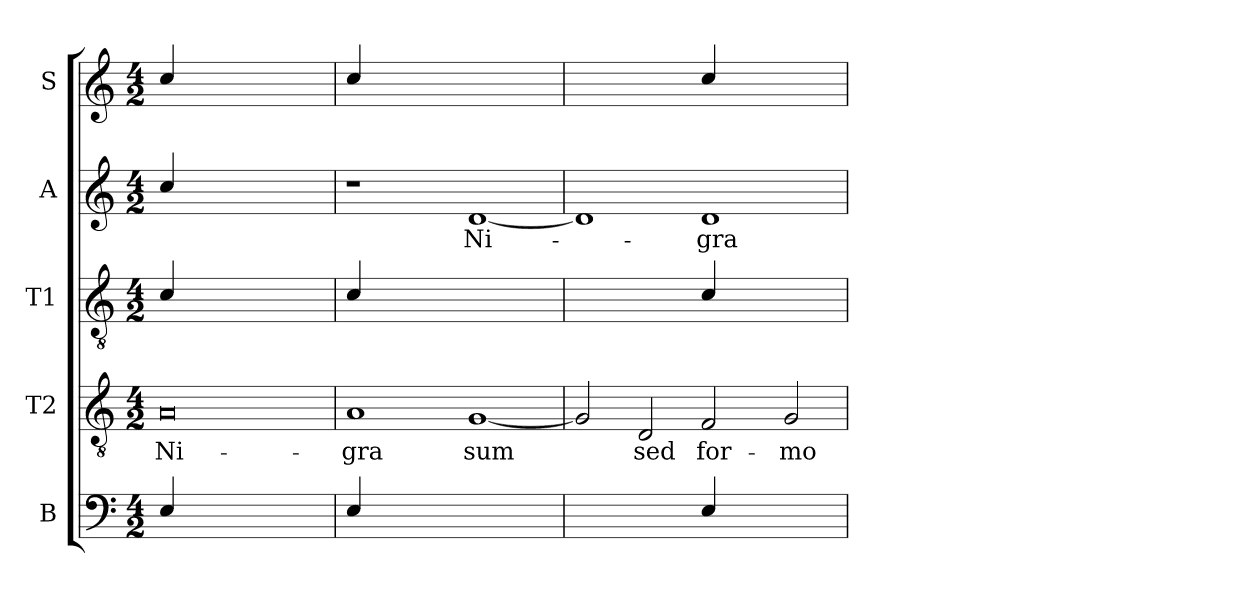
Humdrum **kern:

**kern	**kern	**text	**kern	**kern	**text	**kern
*part5	*part4	*part4	*part3	*part2	*part2	*part1
*staff5	*staff4	*staff4	*staff3	*staff2	*staff2	*staff1
*I"B	*I"T2	*	*I"T1	*I"A	*	*I"S
!!LO:PB:g=z
*stria5	*stria5	*	*stria5	*stria5	*	*stria5
*clefF4	*clefGv2	*	*clefGv2	*clefG2	*	*clefG2
*M4/2	*M4/2	*	*M4/2	*M4/2	*	*M4/2
=1	=1	=1	=1	=1	=1	=1
!	!	!LO:LY:b:rj	!	!	!	!
4E/	0A	Ni-	4c/	4cc/	.	4cc/
1..ryy	.	.	1..ryy	1..ryy	.	1..ryy
=2	=2	=2	=2	=2	=2	=2
!	!	!LO:LY:b:cj	!	!	!	!
4E/	1A	-gra	4c/	1r	.	4cc/
1..ryy	.	.	1..ryy	.	.	1..ryy
!	!	!LO:LY:b	!	!	!LO:LY:b	!
.	[<1G	sum	.	[<1d	Ni-	.
=3	=3	=3	=3	=3	=3	=3
1ryy	2G/]	.	1ryy	1d]	.	1ryy
!	!	!LO:LY:b:cj	!	!	!	!
.	2D/	sed	.	.	.	.
!	!	!LO:LY:b:cj	!	!	!LO:LY:b:cj	!
4E/	2F/	for-	4c/	1d	-gra	4cc/
2.ryy	.	.	2.ryy	.	.	2.ryy
!	!	!LO:LY:b:cj	!	!	!	!
.	2G/	-mo-	.	.	.	.
=	=	=	=	=	=	=
*-	*-	*-	*-	*-	*-	*-
